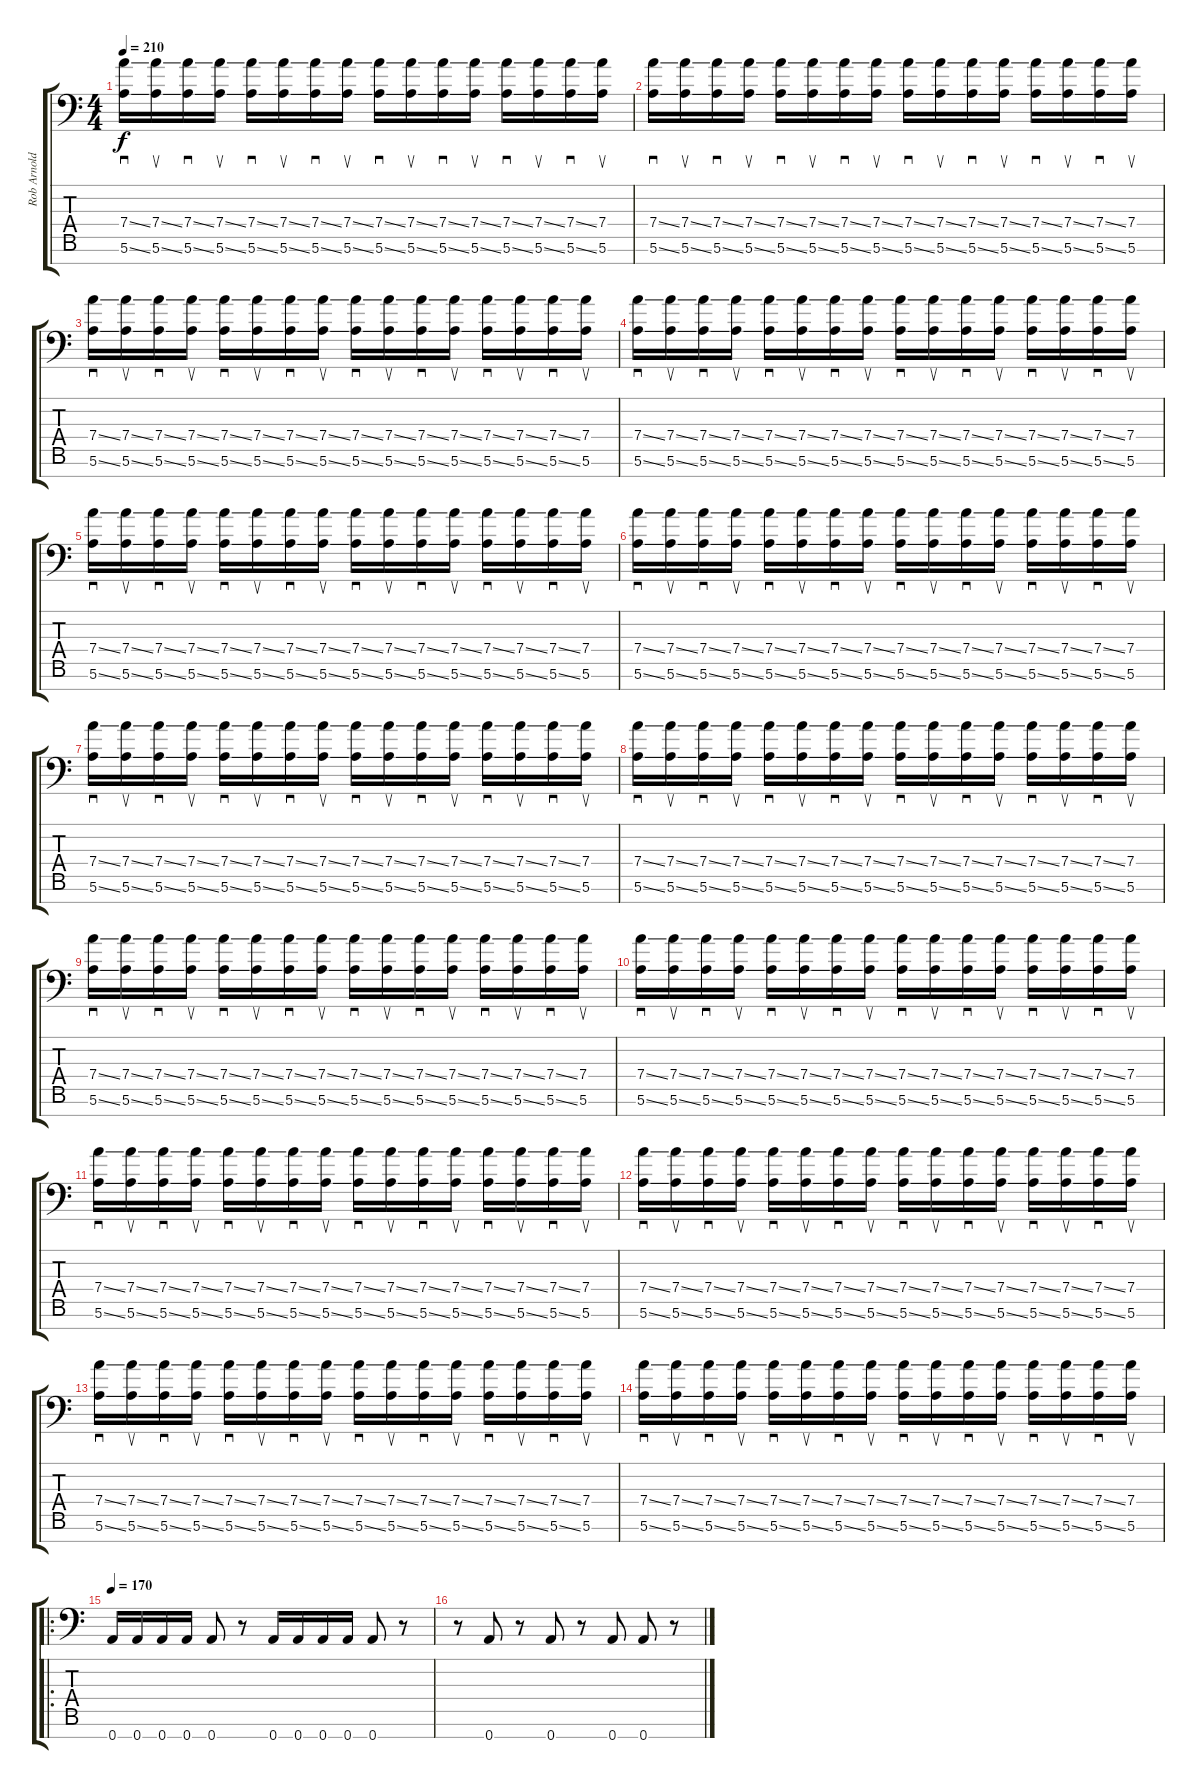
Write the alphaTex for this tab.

\track ("Rob Arnold" "Rob Arnold") {instrument overdrivenguitar}
\staff {score tabs}
\tuning (E4 B3 G3 D3 A2 E2 A1) {hide}
\ts (4 4)
\tempo 210
\clef f4
\ks c
(7.4{ss} 5.6{ss}).16{sd dy f} (7.4{ss} 5.6{ss}).16{su} (7.4{ss} 5.6{ss}).16{sd} (7.4{ss} 5.6{ss}).16{su} (7.4{ss} 5.6{ss}).16{sd} (7.4{ss} 5.6{ss}).16{su} (7.4{ss} 5.6{ss}).16{sd} (7.4{ss} 5.6{ss}).16{su} (7.4{ss} 5.6{ss}).16{sd} (7.4{ss} 5.6{ss}).16{su} (7.4{ss} 5.6{ss}).16{sd} (7.4{ss} 5.6{ss}).16{su} (7.4{ss} 5.6{ss}).16{sd} (7.4{ss} 5.6{ss}).16{su} (7.4{ss} 5.6{ss}).16{sd} (7.4 5.6).16{su} |
(7.4{ss} 5.6{ss}).16{sd} (7.4{ss} 5.6{ss}).16{su} (7.4{ss} 5.6{ss}).16{sd} (7.4{ss} 5.6{ss}).16{su} (7.4{ss} 5.6{ss}).16{sd} (7.4{ss} 5.6{ss}).16{su} (7.4{ss} 5.6{ss}).16{sd} (7.4{ss} 5.6{ss}).16{su} (7.4{ss} 5.6{ss}).16{sd} (7.4{ss} 5.6{ss}).16{su} (7.4{ss} 5.6{ss}).16{sd} (7.4{ss} 5.6{ss}).16{su} (7.4{ss} 5.6{ss}).16{sd} (7.4{ss} 5.6{ss}).16{su} (7.4{ss} 5.6{ss}).16{sd} (7.4 5.6).16{su} |
(7.4{ss} 5.6{ss}).16{sd} (7.4{ss} 5.6{ss}).16{su} (7.4{ss} 5.6{ss}).16{sd} (7.4{ss} 5.6{ss}).16{su} (7.4{ss} 5.6{ss}).16{sd} (7.4{ss} 5.6{ss}).16{su} (7.4{ss} 5.6{ss}).16{sd} (7.4{ss} 5.6{ss}).16{su} (7.4{ss} 5.6{ss}).16{sd} (7.4{ss} 5.6{ss}).16{su} (7.4{ss} 5.6{ss}).16{sd} (7.4{ss} 5.6{ss}).16{su} (7.4{ss} 5.6{ss}).16{sd} (7.4{ss} 5.6{ss}).16{su} (7.4{ss} 5.6{ss}).16{sd} (7.4 5.6).16{su} |
(7.4{ss} 5.6{ss}).16{sd} (7.4{ss} 5.6{ss}).16{su} (7.4{ss} 5.6{ss}).16{sd} (7.4{ss} 5.6{ss}).16{su} (7.4{ss} 5.6{ss}).16{sd} (7.4{ss} 5.6{ss}).16{su} (7.4{ss} 5.6{ss}).16{sd} (7.4{ss} 5.6{ss}).16{su} (7.4{ss} 5.6{ss}).16{sd} (7.4{ss} 5.6{ss}).16{su} (7.4{ss} 5.6{ss}).16{sd} (7.4{ss} 5.6{ss}).16{su} (7.4{ss} 5.6{ss}).16{sd} (7.4{ss} 5.6{ss}).16{su} (7.4{ss} 5.6{ss}).16{sd} (7.4 5.6).16{su} |
(7.4{ss} 5.6{ss}).16{sd} (7.4{ss} 5.6{ss}).16{su} (7.4{ss} 5.6{ss}).16{sd} (7.4{ss} 5.6{ss}).16{su} (7.4{ss} 5.6{ss}).16{sd} (7.4{ss} 5.6{ss}).16{su} (7.4{ss} 5.6{ss}).16{sd} (7.4{ss} 5.6{ss}).16{su} (7.4{ss} 5.6{ss}).16{sd} (7.4{ss} 5.6{ss}).16{su} (7.4{ss} 5.6{ss}).16{sd} (7.4{ss} 5.6{ss}).16{su} (7.4{ss} 5.6{ss}).16{sd} (7.4{ss} 5.6{ss}).16{su} (7.4{ss} 5.6{ss}).16{sd} (7.4 5.6).16{su} |
(7.4{ss} 5.6{ss}).16{sd} (7.4{ss} 5.6{ss}).16{su} (7.4{ss} 5.6{ss}).16{sd} (7.4{ss} 5.6{ss}).16{su} (7.4{ss} 5.6{ss}).16{sd} (7.4{ss} 5.6{ss}).16{su} (7.4{ss} 5.6{ss}).16{sd} (7.4{ss} 5.6{ss}).16{su} (7.4{ss} 5.6{ss}).16{sd} (7.4{ss} 5.6{ss}).16{su} (7.4{ss} 5.6{ss}).16{sd} (7.4{ss} 5.6{ss}).16{su} (7.4{ss} 5.6{ss}).16{sd} (7.4{ss} 5.6{ss}).16{su} (7.4{ss} 5.6{ss}).16{sd} (7.4 5.6).16{su} |
(7.4{ss} 5.6{ss}).16{sd} (7.4{ss} 5.6{ss}).16{su} (7.4{ss} 5.6{ss}).16{sd} (7.4{ss} 5.6{ss}).16{su} (7.4{ss} 5.6{ss}).16{sd} (7.4{ss} 5.6{ss}).16{su} (7.4{ss} 5.6{ss}).16{sd} (7.4{ss} 5.6{ss}).16{su} (7.4{ss} 5.6{ss}).16{sd} (7.4{ss} 5.6{ss}).16{su} (7.4{ss} 5.6{ss}).16{sd} (7.4{ss} 5.6{ss}).16{su} (7.4{ss} 5.6{ss}).16{sd} (7.4{ss} 5.6{ss}).16{su} (7.4{ss} 5.6{ss}).16{sd} (7.4 5.6).16{su} |
(7.4{ss} 5.6{ss}).16{sd} (7.4{ss} 5.6{ss}).16{su} (7.4{ss} 5.6{ss}).16{sd} (7.4{ss} 5.6{ss}).16{su} (7.4{ss} 5.6{ss}).16{sd} (7.4{ss} 5.6{ss}).16{su} (7.4{ss} 5.6{ss}).16{sd} (7.4{ss} 5.6{ss}).16{su} (7.4{ss} 5.6{ss}).16{sd} (7.4{ss} 5.6{ss}).16{su} (7.4{ss} 5.6{ss}).16{sd} (7.4{ss} 5.6{ss}).16{su} (7.4{ss} 5.6{ss}).16{sd} (7.4{ss} 5.6{ss}).16{su} (7.4{ss} 5.6{ss}).16{sd} (7.4 5.6).16{su} |
(7.4{ss} 5.6{ss}).16{sd} (7.4{ss} 5.6{ss}).16{su} (7.4{ss} 5.6{ss}).16{sd} (7.4{ss} 5.6{ss}).16{su} (7.4{ss} 5.6{ss}).16{sd} (7.4{ss} 5.6{ss}).16{su} (7.4{ss} 5.6{ss}).16{sd} (7.4{ss} 5.6{ss}).16{su} (7.4{ss} 5.6{ss}).16{sd} (7.4{ss} 5.6{ss}).16{su} (7.4{ss} 5.6{ss}).16{sd} (7.4{ss} 5.6{ss}).16{su} (7.4{ss} 5.6{ss}).16{sd} (7.4{ss} 5.6{ss}).16{su} (7.4{ss} 5.6{ss}).16{sd} (7.4 5.6).16{su} |
(7.4{ss} 5.6{ss}).16{sd} (7.4{ss} 5.6{ss}).16{su} (7.4{ss} 5.6{ss}).16{sd} (7.4{ss} 5.6{ss}).16{su} (7.4{ss} 5.6{ss}).16{sd} (7.4{ss} 5.6{ss}).16{su} (7.4{ss} 5.6{ss}).16{sd} (7.4{ss} 5.6{ss}).16{su} (7.4{ss} 5.6{ss}).16{sd} (7.4{ss} 5.6{ss}).16{su} (7.4{ss} 5.6{ss}).16{sd} (7.4{ss} 5.6{ss}).16{su} (7.4{ss} 5.6{ss}).16{sd} (7.4{ss} 5.6{ss}).16{su} (7.4{ss} 5.6{ss}).16{sd} (7.4 5.6).16{su} |
(7.4{ss} 5.6{ss}).16{sd} (7.4{ss} 5.6{ss}).16{su} (7.4{ss} 5.6{ss}).16{sd} (7.4{ss} 5.6{ss}).16{su} (7.4{ss} 5.6{ss}).16{sd} (7.4{ss} 5.6{ss}).16{su} (7.4{ss} 5.6{ss}).16{sd} (7.4{ss} 5.6{ss}).16{su} (7.4{ss} 5.6{ss}).16{sd} (7.4{ss} 5.6{ss}).16{su} (7.4{ss} 5.6{ss}).16{sd} (7.4{ss} 5.6{ss}).16{su} (7.4{ss} 5.6{ss}).16{sd} (7.4{ss} 5.6{ss}).16{su} (7.4{ss} 5.6{ss}).16{sd} (7.4 5.6).16{su} |
(7.4{ss} 5.6{ss}).16{sd} (7.4{ss} 5.6{ss}).16{su} (7.4{ss} 5.6{ss}).16{sd} (7.4{ss} 5.6{ss}).16{su} (7.4{ss} 5.6{ss}).16{sd} (7.4{ss} 5.6{ss}).16{su} (7.4{ss} 5.6{ss}).16{sd} (7.4{ss} 5.6{ss}).16{su} (7.4{ss} 5.6{ss}).16{sd} (7.4{ss} 5.6{ss}).16{su} (7.4{ss} 5.6{ss}).16{sd} (7.4{ss} 5.6{ss}).16{su} (7.4{ss} 5.6{ss}).16{sd} (7.4{ss} 5.6{ss}).16{su} (7.4{ss} 5.6{ss}).16{sd} (7.4 5.6).16{su} |
(7.4{ss} 5.6{ss}).16{sd} (7.4{ss} 5.6{ss}).16{su} (7.4{ss} 5.6{ss}).16{sd} (7.4{ss} 5.6{ss}).16{su} (7.4{ss} 5.6{ss}).16{sd} (7.4{ss} 5.6{ss}).16{su} (7.4{ss} 5.6{ss}).16{sd} (7.4{ss} 5.6{ss}).16{su} (7.4{ss} 5.6{ss}).16{sd} (7.4{ss} 5.6{ss}).16{su} (7.4{ss} 5.6{ss}).16{sd} (7.4{ss} 5.6{ss}).16{su} (7.4{ss} 5.6{ss}).16{sd} (7.4{ss} 5.6{ss}).16{su} (7.4{ss} 5.6{ss}).16{sd} (7.4 5.6).16{su} |
(7.4{ss} 5.6{ss}).16{sd} (7.4{ss} 5.6{ss}).16{su} (7.4{ss} 5.6{ss}).16{sd} (7.4{ss} 5.6{ss}).16{su} (7.4{ss} 5.6{ss}).16{sd} (7.4{ss} 5.6{ss}).16{su} (7.4{ss} 5.6{ss}).16{sd} (7.4{ss} 5.6{ss}).16{su} (7.4{ss} 5.6{ss}).16{sd} (7.4{ss} 5.6{ss}).16{su} (7.4{ss} 5.6{ss}).16{sd} (7.4{ss} 5.6{ss}).16{su} (7.4{ss} 5.6{ss}).16{sd} (7.4{ss} 5.6{ss}).16{su} (7.4{ss} 5.6{ss}).16{sd} (7.4 5.6).16{su} |
\ro
\tempo 170
0.7.16{volume 16} 0.7.16 0.7.16 0.7.16 0.7.8 r.8 0.7.16 0.7.16 0.7.16 0.7.16 0.7.8 r.8 |
r.8 0.7.8 r.8 0.7.8 r.8 0.7.8 0.7.8 r.8
